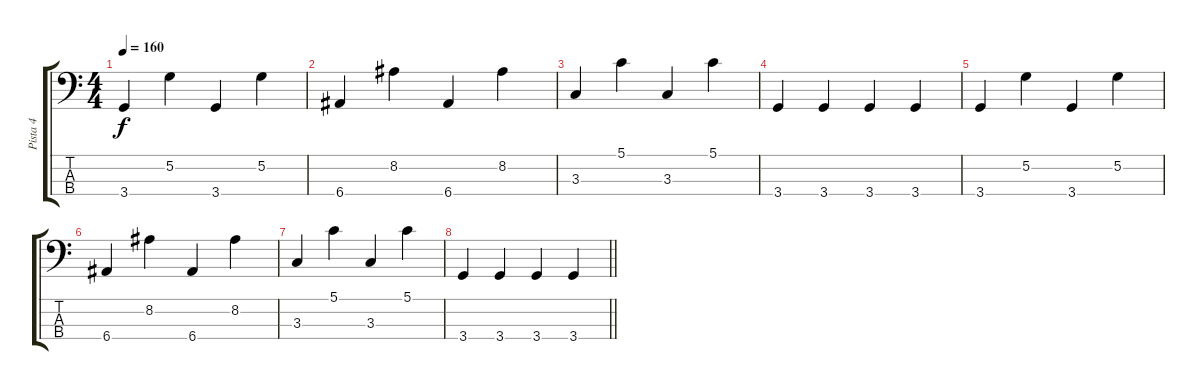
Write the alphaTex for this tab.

\track ("Pista 4" "Pista 4") {instrument electricbasspick}
\staff {score tabs}
\tuning (G2 D2 A1 E1) {hide}
\ts (4 4)
\tempo 160
\clef f4
\ks c
3.4.4{dy f} 5.2.4 3.4.4 5.2.4 |
6.4.4 8.2.4 6.4.4 8.2.4 |
3.3.4 5.1.4 3.3.4 5.1.4 |
3.4.4 3.4.4 3.4.4 3.4.4 |
3.4.4 5.2.4 3.4.4 5.2.4 |
6.4.4 8.2.4 6.4.4 8.2.4 |
3.3.4 5.1.4 3.3.4 5.1.4 |
\barLineRight lightlight
3.4.4 3.4.4 3.4.4 3.4.4
